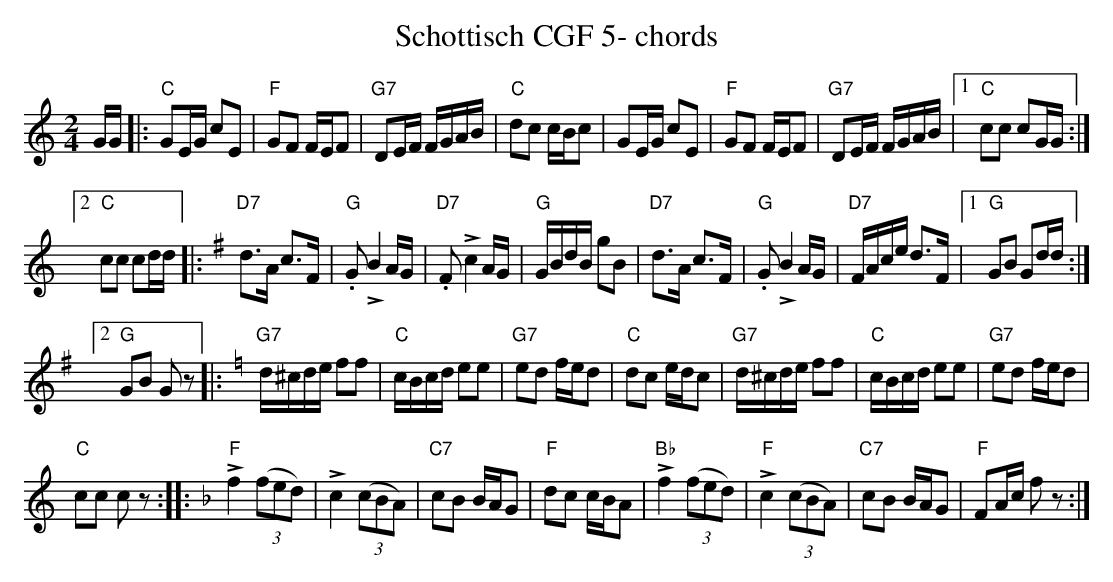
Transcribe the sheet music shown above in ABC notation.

X:1
T:Schottisch CGF 5- chords
M:2/4
L:1/16
K:C%%MIDI gchordon
GG |: "C"G2EG c2E2 | "F"G2F2 FEF2 | "G7"D2EF FGAB | "C"d2c2 cBc2 | G2EG c2E2 | "F"G2F2 FEF2 | "G7"D2EF FGAB |1 "C"c2c2 c2GG :|2
"C"c2c2 c2dd |: [K:G] "D7"d3A c3F | "G".G2 !>!B4 AG | "D7".F2 !>!c4 AG | "G"GBdB g2B2 | "D7"d3A c3F |"G".G2 !>!B4 AG | "D7"FAce d3F |1 "G"G2B2 G2dd :|2
"G"G2B2 G2z2 |: [K:C] "G7"d^cde f2f2 | "C"cBcd e2e2 | "G7"e2d2 fed2 | "C"d2c2 edc2 | "G7"d^cde f2f2 | "C"cBcd e2e2 | "G7"e2d2 fed2 |
"C"c2c2 c2z2:: [K:F] "F"!>!f4 ((3f2e2d2) | !>!c4 ((3c2B2A2) | "C7"c2B2 BAG2 | "F"d2c2 cBA2 | "Bb"!>!f4 ((3f2e2d2) | "F"!>!c4 ((3c2B2A2) | "C7"c2B2 BAG2 | "F"F2Ac f2z2 :|
